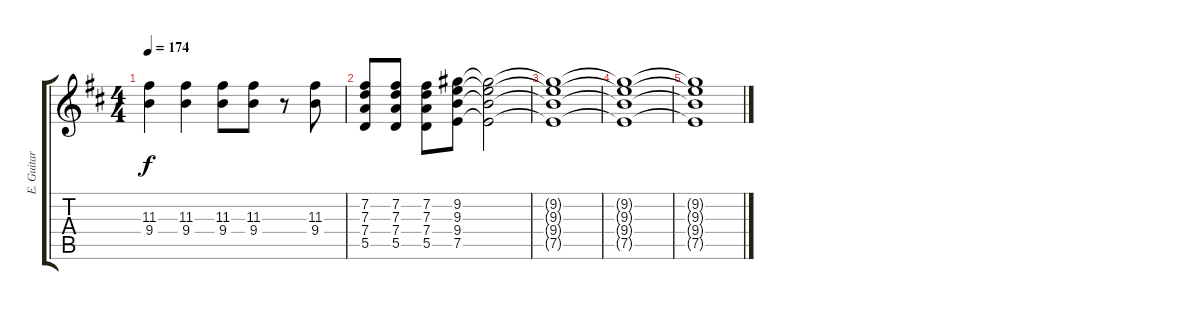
\track ("E. Guitar I" "E. Guitar ") {instrument overdrivenguitar}
\staff {score tabs}
\tuning (E4 B3 G3 D3 A2 E2) {hide}
\ts (4 4)
\tempo 174
\clef g2
\ks bminor
(11.3 9.4).4{dy f} (11.3 9.4).4 (11.3 9.4).8 (11.3 9.4).8 r.8 (11.3 9.4).8 |
(7.2 7.3 7.4 5.5).8 (7.2 7.3 7.4 5.5).8 (7.2 7.3 7.4 5.5).8 (9.2 9.3 9.4 7.5).8 (9.2{t} 9.3{t} 9.4{t} 7.5{t}).2 |
(9.2{t} 9.3{t} 9.4{t} 7.5{t}).1 |
(9.2{t} 9.3{t} 9.4{t} 7.5{t}).1 |
(9.2{t} 9.3{t} 9.4{t} 7.5{t}).1
